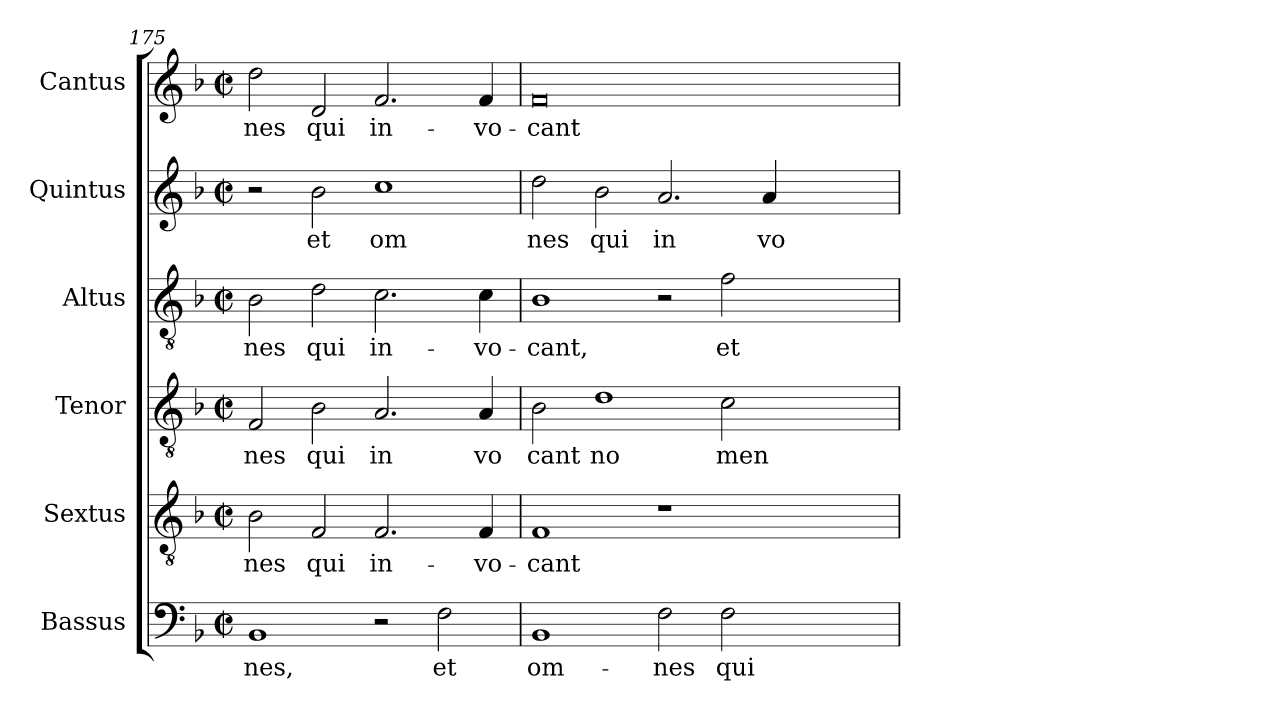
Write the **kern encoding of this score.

**kern	**text	**kern	**text	**kern	**text	**kern	**text	**kern	**text	**kern	**text
*part6	*part6	*part5	*part5	*part4	*part4	*part3	*part3	*part2	*part2	*part1	*part1
*staff6	*staff6	*staff5	*staff5	*staff4	*staff4	*staff3	*staff3	*staff2	*staff2	*staff1	*staff1
*I"Bassus	*	*I"Sextus	*	*I"Tenor	*	*I"Altus	*	*I"Quintus	*	*I"Cantus	*
*clefF4	*	*clefGv2	*	*clefGv2	*	*clefGv2	*	*clefG2	*	*clefG2	*
*k[b-]	*	*k[b-]	*	*k[b-]	*	*k[b-]	*	*k[b-]	*	*k[b-]	*
*F:	*	*F:	*	*F:	*	*F:	*	*F:	*	*F:	*
*M2/2	*	*M2/2	*	*M2/2	*	*M2/2	*	*M2/2	*	*M2/2	*
*met(c|)	*	*met(c|)	*	*met(c|)	*	*met(c|)	*	*met(c|)	*	*met(c|)	*
=175	=175	=175	=175	=175	=175	=175	=175	=175	=175	=175	=175
!	!LO:LY:b:cj	!	!LO:LY:b:cj	!	!LO:LY:b:cj	!	!LO:LY:b:cj	!	!	!	!LO:LY:b:cj
1BB-	-nes,	2B-\	-nes	2F/	nes	2B-\	-nes	2r	.	2dd\	-nes
!	!	!	!LO:LY:b:cj	!	!LO:LY:b:cj	!	!LO:LY:b:cj	!	!LO:LY:b:cj	!	!LO:LY:b:cj
.	.	2F/	qui	2B-\	qui	2d\	qui	2b-\	et	2d/	qui
!	!	!	!LO:LY:b:cj	!	!LO:LY:b:cj	!	!LO:LY:b:cj	!	!LO:LY:b:cj	!	!LO:LY:b:cj
2r	.	2.F/	in-	2.A/	in	2.c\	in-	1cc	om	2.f/	in-
!	!LO:LY:b:cj	!	!	!	!	!	!	!	!	!	!
2F\	et	.	.	.	.	.	.	.	.	.	.
!	!	!	!LO:LY:b:cj	!	!LO:LY:b:cj	!	!LO:LY:b:cj	!	!	!	!LO:LY:b:cj
.	.	4F/	-vo-	4A/	vo	4c\	-vo-	.	.	4f/	-vo-
!!LO:LB:g=z
=176	=176	=176	=176	=176	=176	=176	=176	=176	=176	=176	=176
!	!LO:LY:b:cj	!	!LO:LY:b:cj	!	!LO:LY:b:cj	!	!LO:LY:b:cj	!	!LO:LY:b:cj	!	!LO:LY:b:cj
1BB-	om-	1F	-cant	2B-\	cant	1B-	-cant,	2dd\	nes	0f	-cant
!	!	!	!	!	!LO:LY:b:cj	!	!	!	!LO:LY:b:cj	!	!
.	.	.	.	1d	no	.	.	2b-\	qui	.	.
!	!LO:LY:b:cj	!LO:N:vis=1	!	!	!	!	!	!	!LO:LY:b:cj	!	!
2F\	-nes	0r	.	.	.	2r	.	2.a/	in	.	.
!	!LO:LY:b:cj	!	!	!	!LO:LY:b:cj	!	!LO:LY:b:cj	!	!	!	!
2F\	qui	.	.	2c\	men	2f\	et	.	.	.	.
!	!	!	!	!	!	!	!	!	!LO:LY:b:cj	!	!
.	.	.	.	.	.	.	.	4a/	vo	.	.
1ryy	.	.	.	1ryy	.	1ryy	.	1ryy	.	1ryy	.
=	=	=	=	=	=	=	=	=	=	=	=
*-	*-	*-	*-	*-	*-	*-	*-	*-	*-	*-	*-
